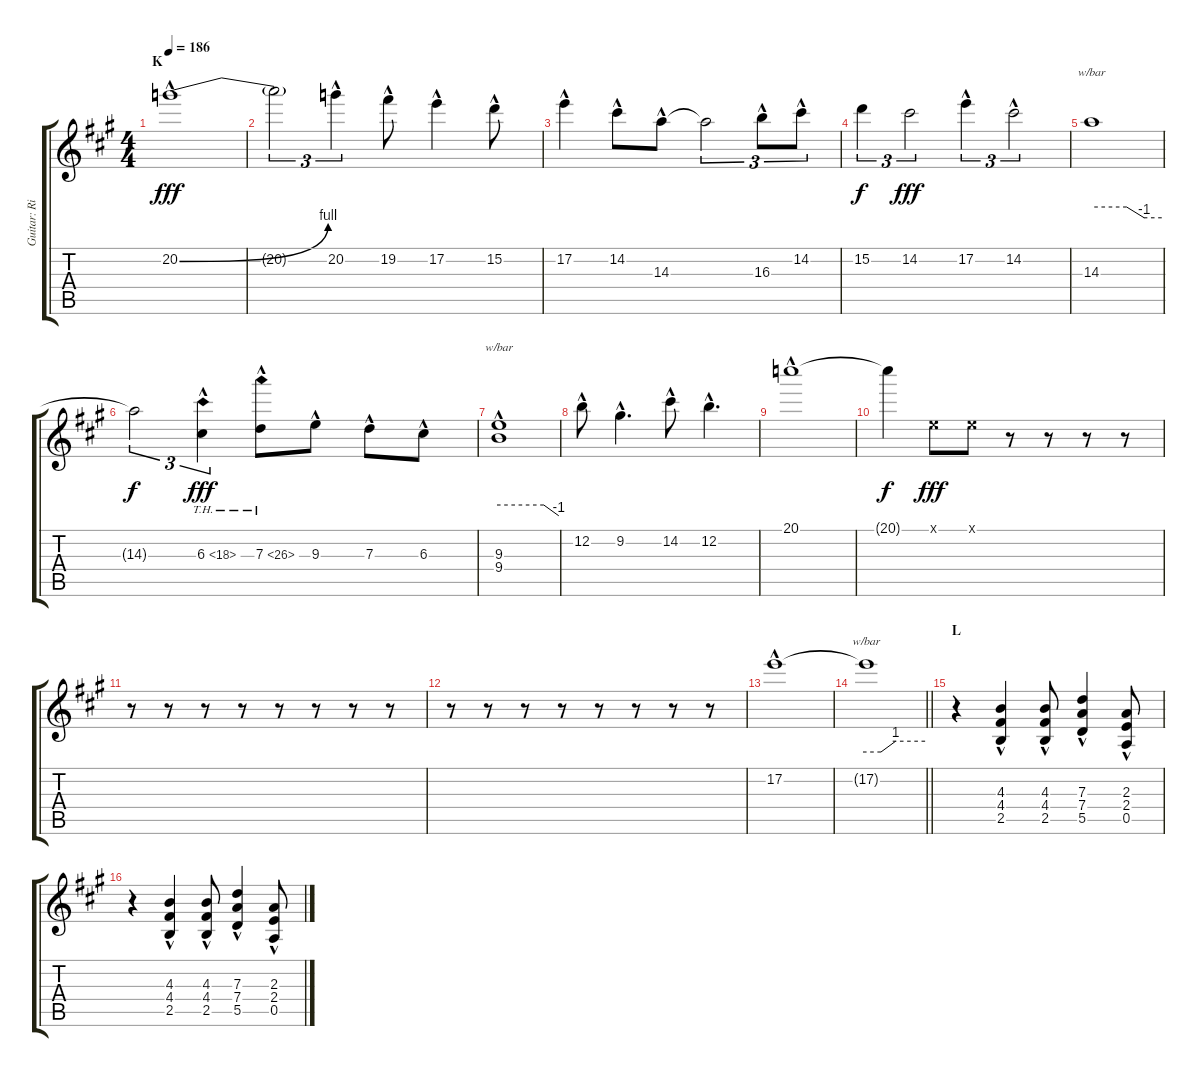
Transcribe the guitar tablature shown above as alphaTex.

\track ("Guitar: Rik" "Guitar: Ri") {instrument distortionguitar}
\staff {score tabs}
\tuning (E4 B3 G3 D3 A2 E2) {hide}
\ts (4 4)
\section ("" "K")
\tempo 186
\clef g2
\ks a
20.2{be (bend 0 0 60 4) hac}.1{dy fff} |
20.2{t}.2{tu (3 2)} 20.2{hac}.4{tu (3 2)} 19.2{hac}.8 17.2{hac}.4 15.2{hac}.8 |
17.2{hac}.4 14.2{hac}.8 14.3{hac}.8 14.3{t}.2{tu (3 2)} 16.3{hac}.8{tu (3 2)} 14.2{hac}.8{tu (3 2)} |
15.2.4{tu (3 2) dy f} 14.2.2{tu (3 2) dy fff} 17.2{hac}.4{tu (3 2)} 14.2{hac}.2{tu (3 2)} |
14.3.1{tbe (custom default 0 0 30 0 45 -4 60 -4)} |
14.3{t}.2{tu (3 2) dy f} 6.3{th 12 hac}.4{tu (3 2) dy fff} 7.3{th 19 hac}.8 9.3{hac}.8 7.3{hac}.8 6.3{hac}.8 |
(9.3{hac} 9.4{hac}).1{tbe (custom default 0 0 45 0 60 -4)} |
12.2{hac}.8 9.2{hac}.4{d} 14.2{hac}.8 12.2{hac}.4{d} |
20.1{hac}.1 |
20.1{t}.4{dy f} 0.1{x}.8{dy fff} 0.1{x}.8 r.8 r.8 r.8 r.8 |
r.8 r.8 r.8 r.8 r.8 r.8 r.8 r.8 |
r.8 r.8 r.8 r.8 r.8 r.8 r.8 r.8 |
17.2{hac}.1 |
\barLineRight lightlight
17.2{t}.1{tbe (custom default 0 0 15 0 30 4 60 4)} |
\section ("" "L")
r.4 (4.3{hac} 4.4 2.5).4 (4.3{hac} 4.4 2.5).8 (7.3{hac} 7.4{hac} 5.5).4 (2.3{hac} 2.4{hac} 0.5{hac}).8 |
r.4 (4.3{hac} 4.4 2.5).4 (4.3{hac} 4.4 2.5).8 (7.3{hac} 7.4{hac} 5.5).4 (2.3{hac} 2.4{hac} 0.5{hac}).8
